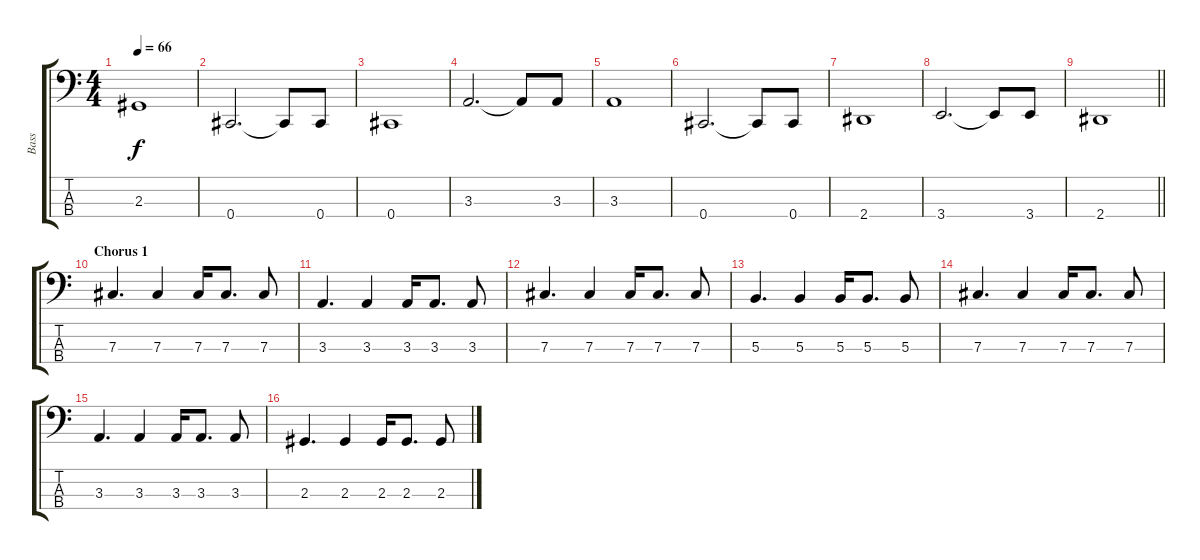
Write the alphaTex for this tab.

\track ("Bass" "Bass") {instrument electricbasspick}
\staff {score tabs}
\tuning (E2 B1 Gb1 Db1) {hide}
\ts (4 4)
\tempo 66
\clef f4
\ks c
2.3.1{dy f} |
0.4.2{d} 0.4{t}.8 0.4.8 |
0.4.1 |
3.3.2{d} 3.3{t}.8 3.3.8 |
3.3.1 |
0.4.2{d} 0.4{t}.8 0.4.8 |
2.4.1 |
3.4.2{d} 3.4{t}.8 3.4.8 |
\barLineRight lightlight
2.4.1 |
\section ("" "Chorus 1")
7.3.4{d} 7.3.4 7.3.16 7.3.8{d} 7.3.8 |
3.3.4{d} 3.3.4 3.3.16 3.3.8{d} 3.3.8 |
7.3.4{d} 7.3.4 7.3.16 7.3.8{d} 7.3.8 |
5.3.4{d} 5.3.4 5.3.16 5.3.8{d} 5.3.8 |
7.3.4{d} 7.3.4 7.3.16 7.3.8{d} 7.3.8 |
3.3.4{d} 3.3.4 3.3.16 3.3.8{d} 3.3.8 |
2.3.4{d} 2.3.4 2.3.16 2.3.8{d} 2.3.8
